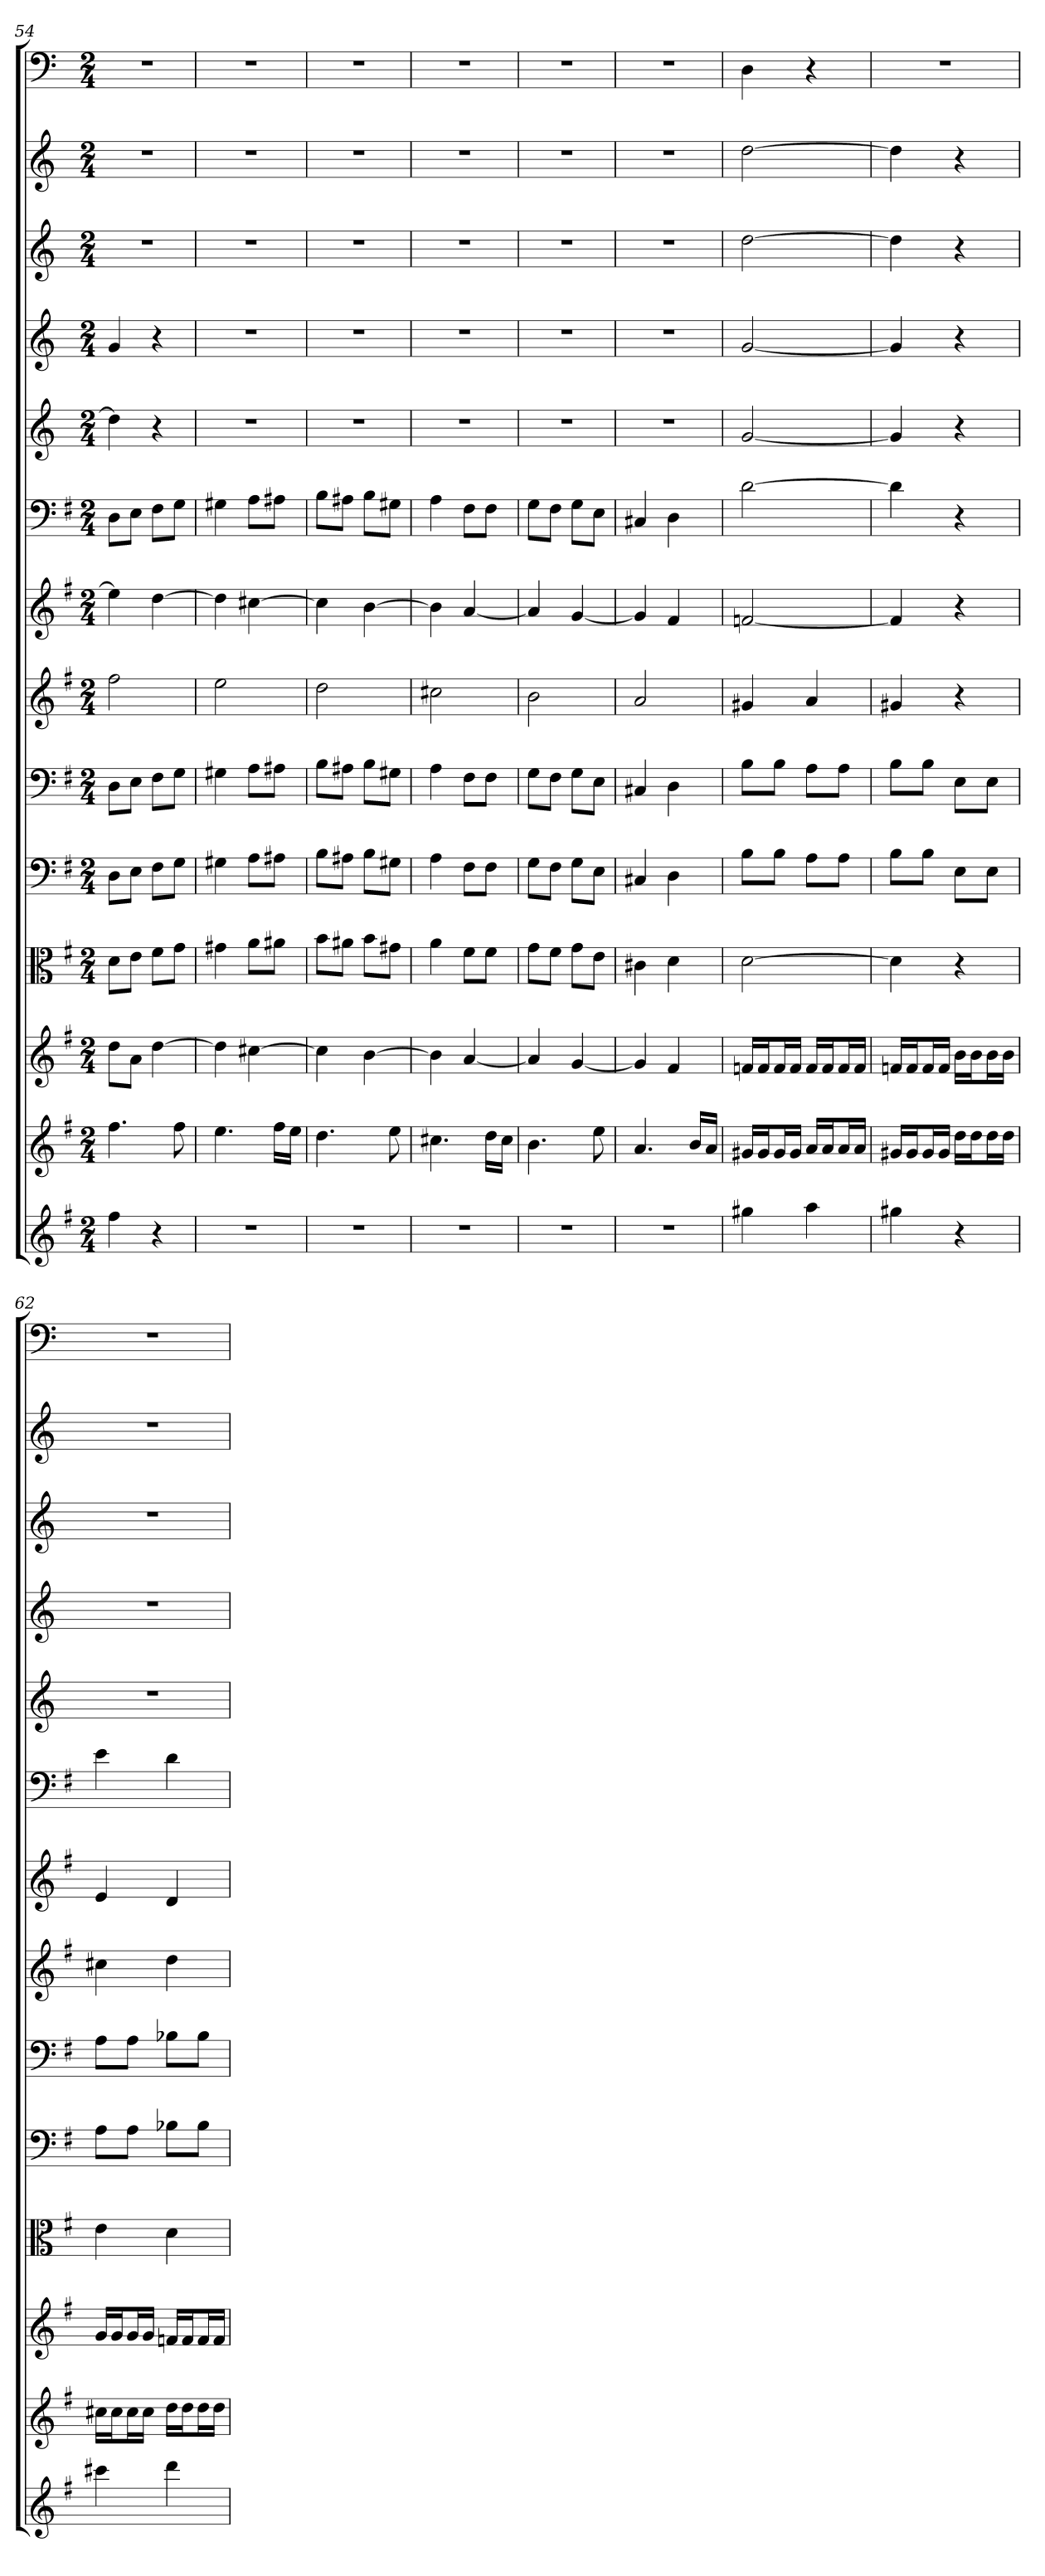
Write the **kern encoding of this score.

**kern	**kern	**kern	**kern	**kern	**kern	**kern	**kern	**kern	**kern	**kern	**kern	**kern	**kern
*part14	*part13	*part12	*part11	*part10	*part9	*part8	*part7	*part6	*part5	*part4	*part3	*part2	*part1
*staff14	*staff13	*staff12	*staff11	*staff10	*staff9	*staff8	*staff7	*staff6	*staff5	*staff4	*staff3	*staff2	*staff1
*	*	*	*clefC3	*clefF4	*clefF4	*	*	*clefF4	*	*	*	*	*clefF4
*k[f#]	*k[f#]	*k[f#]	*k[f#]	*k[f#]	*k[f#]	*k[f#]	*k[f#]	*k[f#]	*k[]	*k[]	*k[]	*k[]	*k[]
*M2/4	*M2/4	*M2/4	*M2/4	*M2/4	*M2/4	*M2/4	*M2/4	*M2/4	*M2/4	*M2/4	*M2/4	*M2/4	*M2/4
=54	=54	=54	=54	=54	=54	=54	=54	=54	=54	=54	=54	=54	=54
4ff#	4.ff#	8ddL	8d\L	8D\L	8D\L	2ff#	4ee]	8D\L	4dd]	4g	2r	2r	2r
.	.	8aJ	8e\J	8E\J	8E\J	.	.	8E\J	.	.	.	.	.
4r	.	[4dd	8f#\L	8F#\L	8F#\L	.	[4dd	8F#\L	4r	4r	.	.	.
.	8ff#	.	8g\J	8G\J	8G\J	.	.	8G\J	.	.	.	.	.
=55	=55	=55	=55	=55	=55	=55	=55	=55	=55	=55	=55	=55	=55
2r	4.ee	4dd]	4g#X	4G#X	4G#X	2ee	4dd]	4G#X	2r	2r	2r	2r	2r
.	.	[4cc#X	8a\L	8A\L	8A\L	.	[4cc#X	8A\L	.	.	.	.	.
.	16ff#LL	.	8a#X\J	8A#X\J	8A#X\J	.	.	8A#X\J	.	.	.	.	.
.	16eeJJ	.	.	.	.	.	.	.	.	.	.	.	.
=56	=56	=56	=56	=56	=56	=56	=56	=56	=56	=56	=56	=56	=56
2r	4.dd	4cc#]	8b\L	8B\L	8B\L	2dd	4cc#]	8B\L	2r	2r	2r	2r	2r
.	.	.	8a#X\J	8A#X\J	8A#X\J	.	.	8A#X\J	.	.	.	.	.
.	.	[4b	8b\L	8B\L	8B\L	.	[4b	8B\L	.	.	.	.	.
.	8ee	.	8g#X\J	8G#X\J	8G#X\J	.	.	8G#X\J	.	.	.	.	.
=57	=57	=57	=57	=57	=57	=57	=57	=57	=57	=57	=57	=57	=57
2r	4.cc#X	4b]	4a	4A	4A	2cc#X	4b]	4A	2r	2r	2r	2r	2r
.	.	[4a	8f#\L	8F#\L	8F#\L	.	[4a	8F#\L	.	.	.	.	.
.	16ddLL	.	8f#\J	8F#\J	8F#\J	.	.	8F#\J	.	.	.	.	.
.	16cc#JJ	.	.	.	.	.	.	.	.	.	.	.	.
=58	=58	=58	=58	=58	=58	=58	=58	=58	=58	=58	=58	=58	=58
2r	4.b	4a]	8g\L	8G\L	8G\L	2b	4a]	8G\L	2r	2r	2r	2r	2r
.	.	.	8f#\J	8F#\J	8F#\J	.	.	8F#\J	.	.	.	.	.
.	.	[4g	8g\L	8G\L	8G\L	.	[4g	8G\L	.	.	.	.	.
.	8ee	.	8e\J	8E\J	8E\J	.	.	8E\J	.	.	.	.	.
=59	=59	=59	=59	=59	=59	=59	=59	=59	=59	=59	=59	=59	=59
2r	4.a	4g]	4c#X	4C#X	4C#X	2a	4g]	4C#X	2r	2r	2r	2r	2r
.	.	4f#	4d	4D	4D	.	4f#	4D	.	.	.	.	.
.	16bLL	.	.	.	.	.	.	.	.	.	.	.	.
.	16aJJ	.	.	.	.	.	.	.	.	.	.	.	.
=60	=60	=60	=60	=60	=60	=60	=60	=60	=60	=60	=60	=60	=60
4gg#X	16g#XLL	16fnLL	[2d	8B\L	8B\L	4g#X	[2fn	[2d	[2g	[2g	[2dd	[2dd	4D
.	16g#J	16fJ	.	.	.	.	.	.	.	.	.	.	.
.	16g#L	16fL	.	8B\J	8B\J	.	.	.	.	.	.	.	.
.	16g#JJ	16fJJ	.	.	.	.	.	.	.	.	.	.	.
4aa	16aLL	16fLL	.	8A\L	8A\L	4a	.	.	.	.	.	.	4r
.	16aJ	16fJ	.	.	.	.	.	.	.	.	.	.	.
.	16aL	16fL	.	8A\J	8A\J	.	.	.	.	.	.	.	.
.	16aJJ	16fJJ	.	.	.	.	.	.	.	.	.	.	.
=61	=61	=61	=61	=61	=61	=61	=61	=61	=61	=61	=61	=61	=61
4gg#X	16g#XLL	16fnLL	4d]	8B\L	8B\L	4g#X	4f]	4d]	4g]	4g]	4dd]	4dd]	2r
.	16g#J	16fJ	.	.	.	.	.	.	.	.	.	.	.
.	16g#L	16fL	.	8B\J	8B\J	.	.	.	.	.	.	.	.
.	16g#JJ	16fJJ	.	.	.	.	.	.	.	.	.	.	.
4r	16ddLL	16bLL	4r	8E\L	8E\L	4r	4r	4r	4r	4r	4r	4r	.
.	16ddJ	16bJ	.	.	.	.	.	.	.	.	.	.	.
.	16ddL	16bL	.	8E\J	8E\J	.	.	.	.	.	.	.	.
.	16ddJJ	16bJJ	.	.	.	.	.	.	.	.	.	.	.
=62	=62	=62	=62	=62	=62	=62	=62	=62	=62	=62	=62	=62	=62
4ccc#X	16cc#XLL	16gLL	4e	8A\L	8A\L	4cc#X	4e	4e	2r	2r	2r	2r	2r
.	16cc#J	16gJ	.	.	.	.	.	.	.	.	.	.	.
.	16cc#L	16gL	.	8A\J	8A\J	.	.	.	.	.	.	.	.
.	16cc#JJ	16gJJ	.	.	.	.	.	.	.	.	.	.	.
4ddd	16ddLL	16fnLL	4d	8B-X\L	8B-X\L	4dd	4d	4d	.	.	.	.	.
.	16ddJ	16fJ	.	.	.	.	.	.	.	.	.	.	.
.	16ddL	16fL	.	8B-\J	8B-\J	.	.	.	.	.	.	.	.
.	16ddJJ	16fJJ	.	.	.	.	.	.	.	.	.	.	.
=	=	=	=	=	=	=	=	=	=	=	=	=	=
*-	*-	*-	*-	*-	*-	*-	*-	*-	*-	*-	*-	*-	*-
